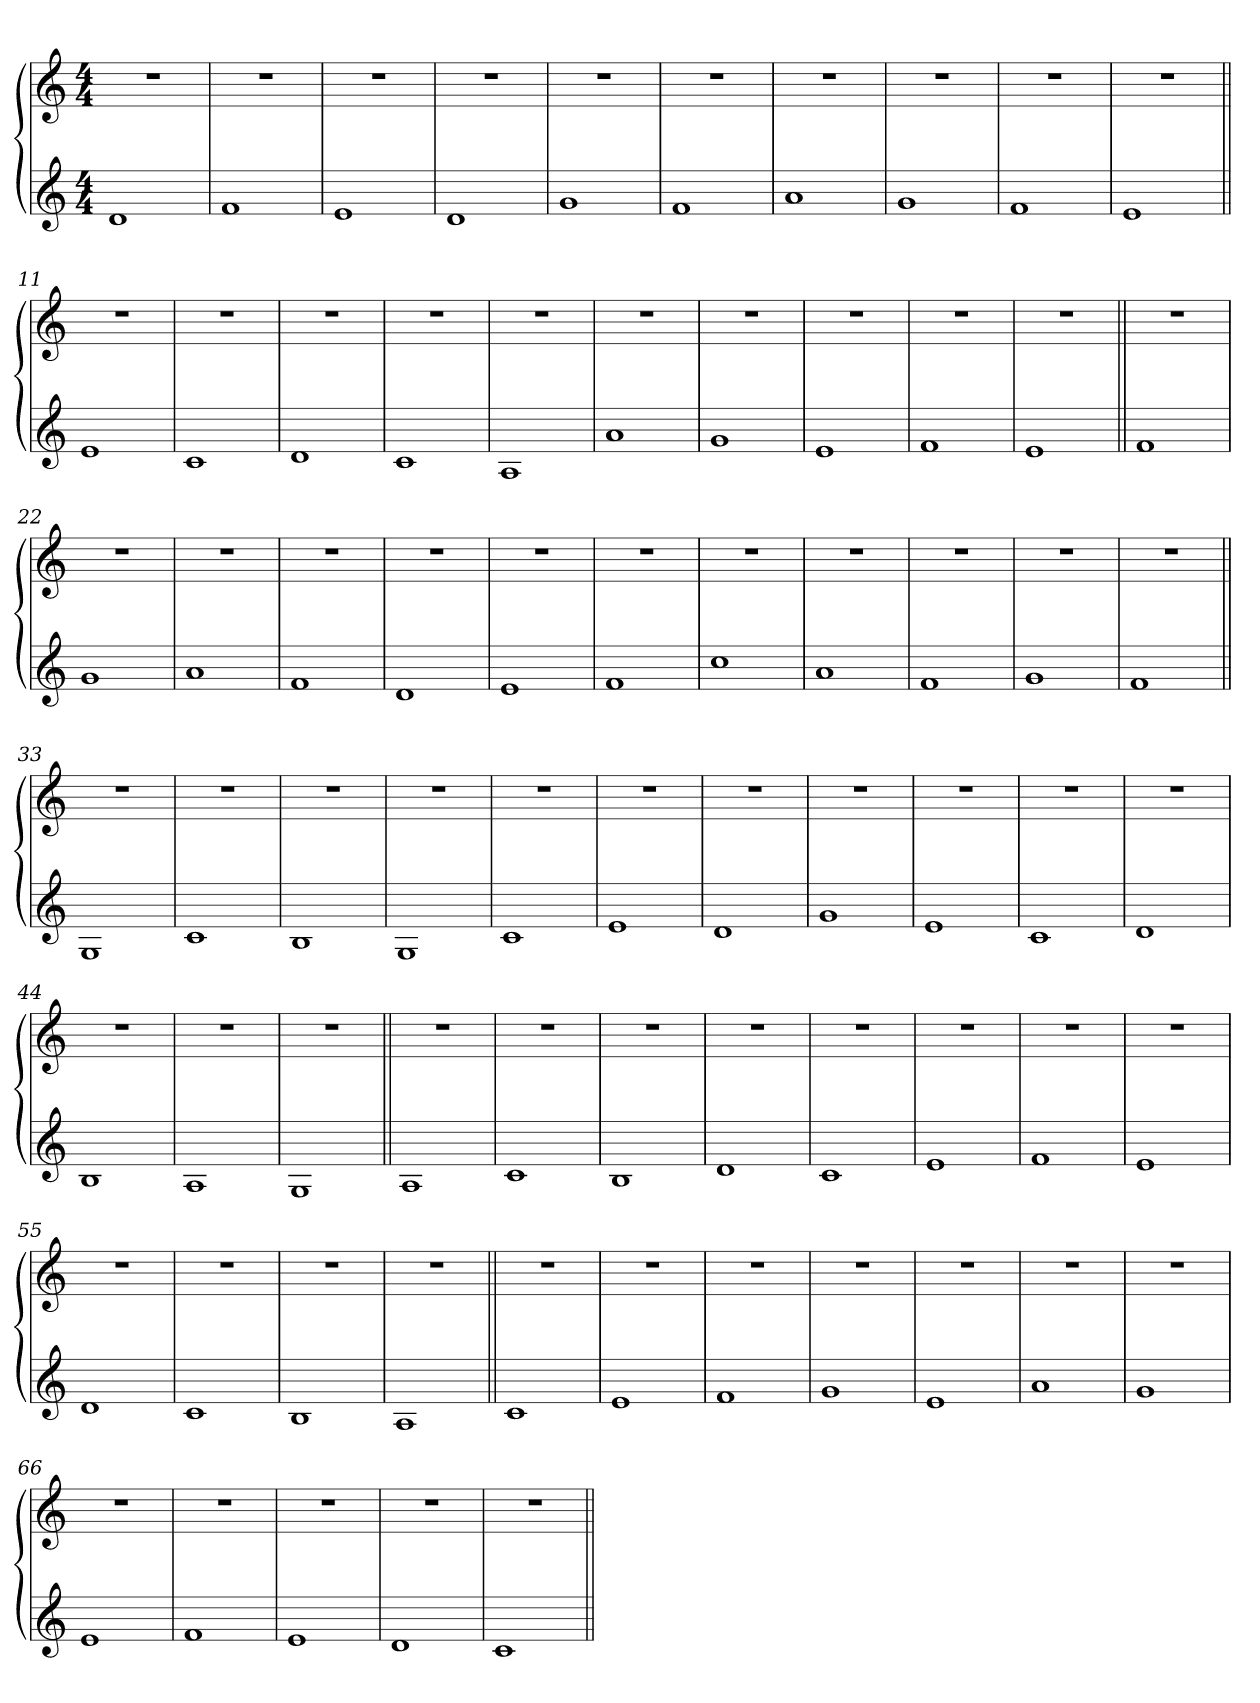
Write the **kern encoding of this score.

**kern	**kern
*part1	*part1
*staff2	*staff1
*clefG2	*clefG2
*M4/4	*M4/4
=1	=1
1d	1r
=2	=2
1f	1r
=3	=3
1e	1r
=4	=4
1d	1r
=5	=5
1g	1r
=6	=6
1f	1r
=7	=7
1a	1r
=8	=8
1g	1r
=9	=9
1f	1r
=10	=10
1e	1r
=11||	=11||
1e	1r
=12	=12
1c	1r
=13	=13
1d	1r
=14	=14
1c	1r
=15	=15
1A	1r
=16	=16
1a	1r
=17	=17
1g	1r
=18	=18
1e	1r
=19	=19
1f	1r
=20	=20
1e	1r
=21||	=21||
1f	1r
=22	=22
1g	1r
=23	=23
1a	1r
=24	=24
1f	1r
=25	=25
1d	1r
=26	=26
1e	1r
=27	=27
1f	1r
=28	=28
1cc	1r
=29	=29
1a	1r
=30	=30
1f	1r
=31	=31
1g	1r
=32	=32
1f	1r
=33||	=33||
1G	1r
=34	=34
1c	1r
=35	=35
1B	1r
=36	=36
1G	1r
=37	=37
1c	1r
=38	=38
1e	1r
=39	=39
1d	1r
=40	=40
1g	1r
=41	=41
1e	1r
=42	=42
1c	1r
=43	=43
1d	1r
=44	=44
1B	1r
=45	=45
1A	1r
=46	=46
1G	1r
=47||	=47||
1A	1r
=48	=48
1c	1r
=49	=49
1B	1r
=50	=50
1d	1r
=51	=51
1c	1r
=52	=52
1e	1r
=53	=53
1f	1r
=54	=54
1e	1r
=55	=55
1d	1r
=56	=56
1c	1r
=57	=57
1B	1r
=58	=58
1A	1r
=59||	=59||
1c	1r
=60	=60
1e	1r
=61	=61
1f	1r
=62	=62
1g	1r
=63	=63
1e	1r
=64	=64
1a	1r
=65	=65
1g	1r
=66	=66
1e	1r
=67	=67
1f	1r
=68	=68
1e	1r
=69	=69
1d	1r
=70	=70
1c	1r
=||	=||
*-	*-
